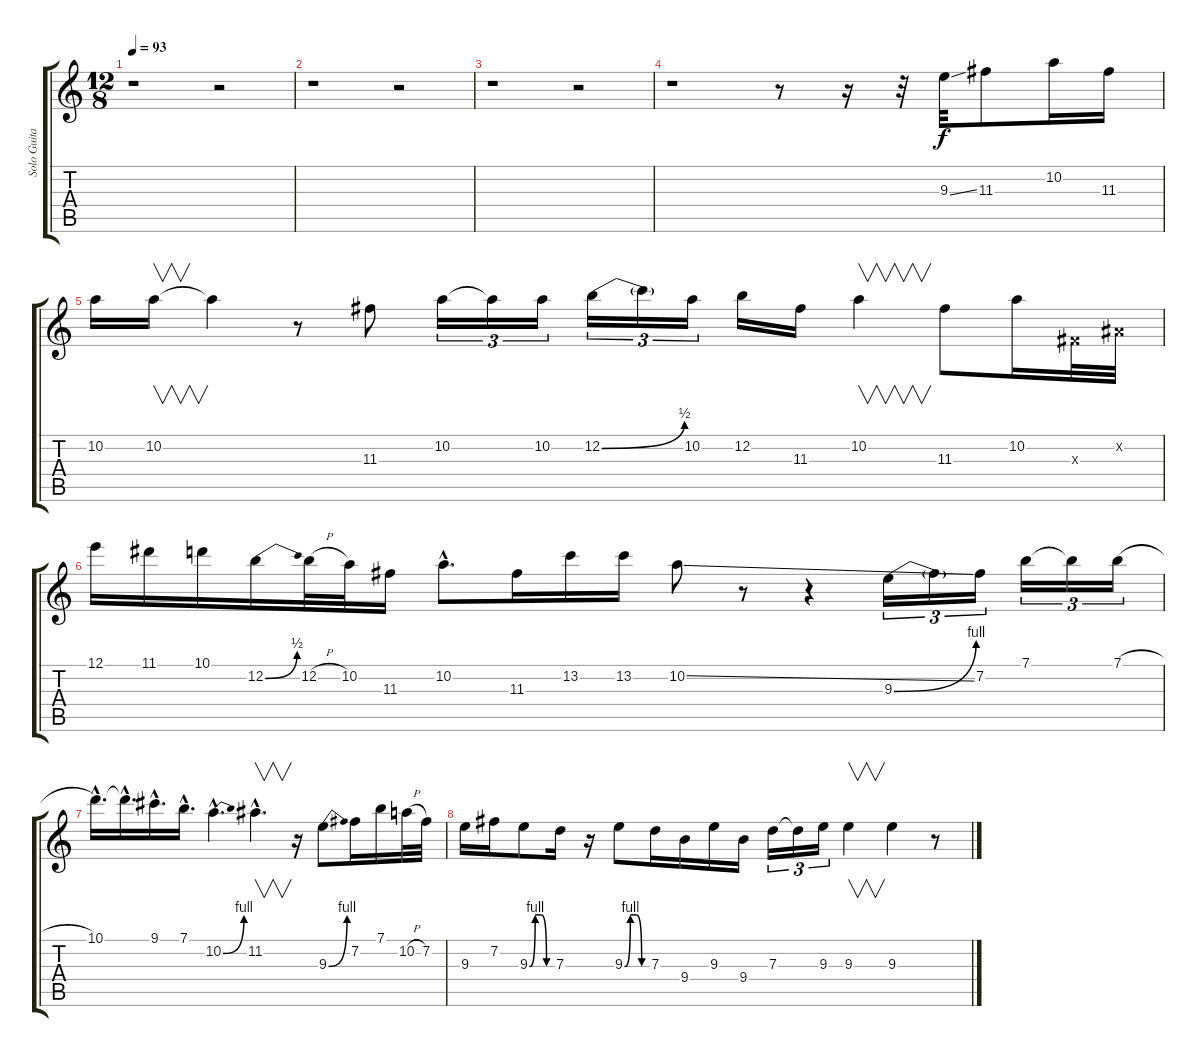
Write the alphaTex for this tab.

\track ("Solo Guitar" "Solo Guita") {instrument overdrivenguitar}
\staff {score tabs}
\tuning (E4 B3 G3 D3 A2 E2) {hide}
\ts (12 8)
\tempo 93
\clef g2
\ks c
r.1{dy f} r.2 |
r.1 r.2 |
r.1 r.2 |
r.1 r.8 r.16 r.32 9.3{ss}.32 11.3.8 10.2.16 11.3.16 |
10.2.16 10.2.16{v} 10.2{t}.4 r.8 11.3.8 10.2.16{tu (3 2)} 10.2{t}.16{tu (3 2)} 10.2.16{tu (3 2)} 12.2{be (bend 0 0 60 2)}.16{tu (3 2)} 12.2{t}.16{tu (3 2)} 10.2.16{tu (3 2)} 12.2.16 11.3.16 10.2.4{v} 11.3.8 10.2.16 -1.3{x}.32 -1.2{x}.32 |
12.1.16 11.1.16 10.1.16 12.2{be (bend 0 0 60 2)}.16 12.2{h}.32 10.2.32 11.3.16 10.2{hac}.8{d} 11.3.16 13.2.16 13.2.16 10.2{ss}.8 r.8 r.4 9.3{be (bend 0 0 60 4)}.16{tu (3 2)} 9.3{t}.16{tu (3 2)} 7.2.16{tu (3 2)} 7.1.16{tu (3 2)} 7.1{t}.16{tu (3 2)} 7.1{h}.16{tu (3 2)} |
10.1{hac}.16{d} 10.1{hac t}.16{d} 9.1{hac}.16{d} 7.1{hac}.16{d} 10.2{be (bend 0 0 60 4) hac}.4{d} 11.2{hac}.4{v d} r.16 9.3{be (bend 0 0 60 4)}.8 7.2.16 7.1.16 10.2{h}.32 7.2.32 |
9.3.16 7.2.16 9.3{be (custom 0 0 15 4 30 4 45 0 60 0)}.8 7.3.16 r.16 9.3{be (custom 0 0 15 4 30 4 45 0 60 0)}.8 7.3.16 9.4.16 9.3.16 9.4.16 7.3.16{tu (3 2)} 7.3{t}.16{tu (3 2)} 9.3.16{tu (3 2)} 9.3.4{v} 9.3{ss}.4 r.8
